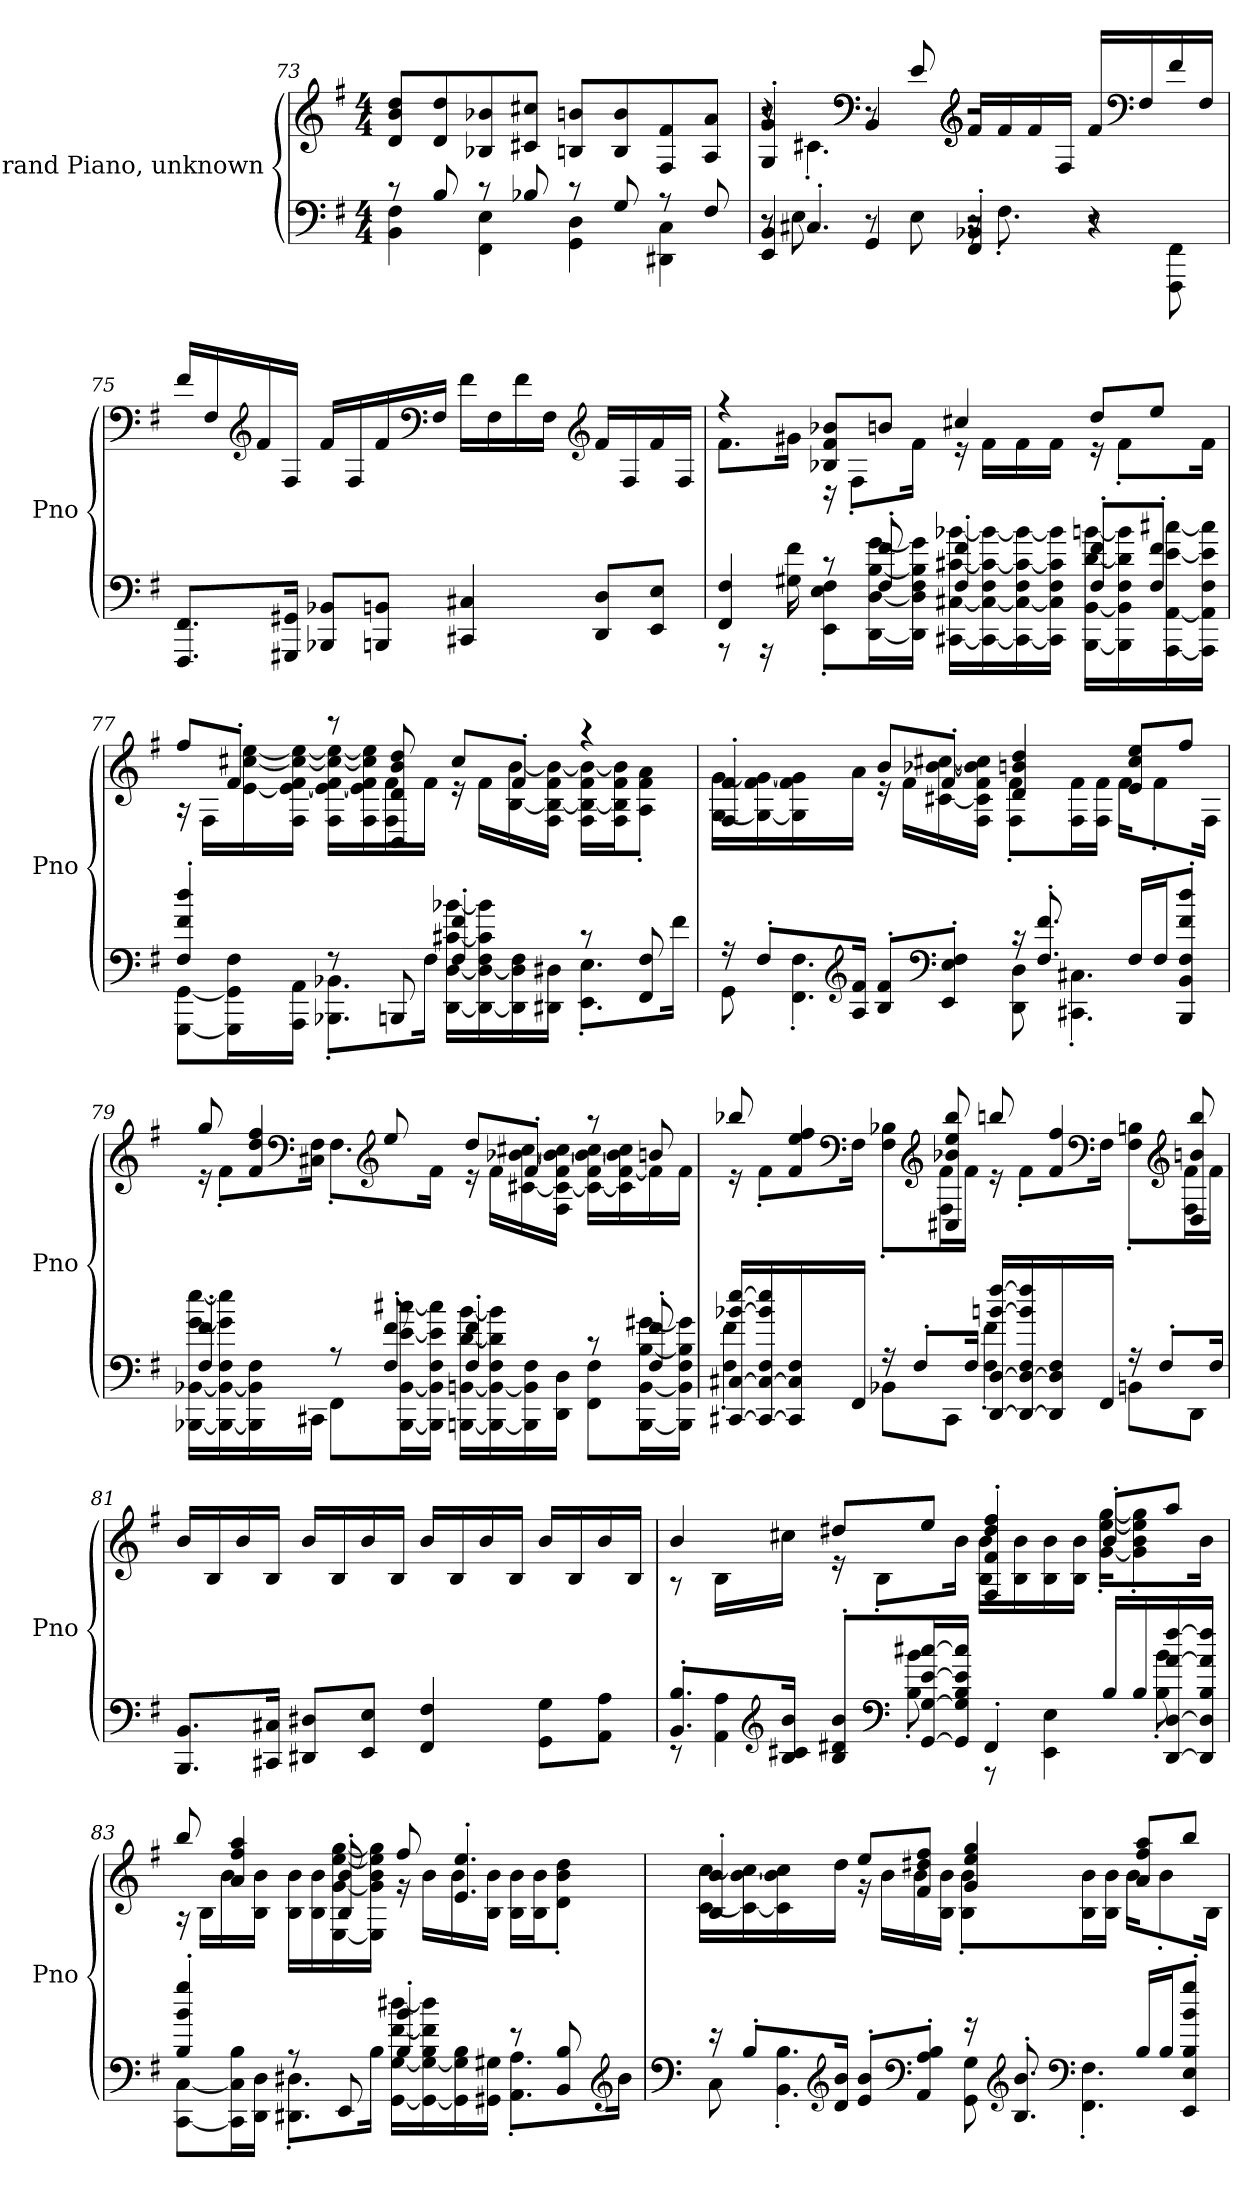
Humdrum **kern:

**kern	**kern
*part1	*part1
*staff2	*staff1
*I"Grand Piano, unknown	*
*I'Pno	*
!!LO:LB:g=z
*clefF4	*clefG2
*k[f#]	*k[f#]
*M4/4	*M4/4
=73	=73
*^	*
8r	4BB\ 4F#\	8d/ 8b/ 8dd/L
8B/	.	8d/ 8dd/
8r	4FF#\ 4E\	8B-X/ 8b-X/
8B-X/	.	8c#X/ 8cc#X/J
8r	4GG\ 4D\	8Bn/ 8bn/L
8G/	.	8B/ 8b/
8r	4DD#X\ 4C\	8F#/ 8f#/
8F#/	.	8A/ 8a/J
=74	=74	=74
*	*^	*^
*	*	*	*	*^
8r	8r	4EE/ 4BB/	4G/' 4g/'	8r	4r
4.C#X'/	8E\	.	.	4.c#X'\	.
*	*	*	*clefF4	*	*
.	8r	4GG/	8r	.	4BB/
.	8E\	.	8e/	.	.
*	*	*	*clefG2	*	*
2r	16r	4FF#/' 4BB-X/'	16f#/LL	2r	2r
.	8.F#'\	.	16f#/	.	.
.	.	.	16f#/	.	.
.	.	.	16F#/JJ	.	.
.	8r	4r	16f#/LL	.	.
*	*	*	*clefF4	*	*
.	.	.	16F#/	.	.
.	8FFF#\ 8FF#\	.	16f#/	.	.
.	.	.	16F#/JJ	.	.
*v	*v	*v	*	*	*
*	*v	*v	*v
!!LO:LB:g=z
=75	=75
8.FFF#/ 8.FF#/L	16f#/LL
.	16F#/
*	*clefG2
.	16f#/
16GGG#X/ 16GG#X/Jk	16F#/JJ
8BBB-X/ 8BB-X/L	16f#/LL
.	16F#/
8BBBn/ 8BBn/J	16f#/
*	*clefF4
.	16F#/JJ
4CC#X/ 4C#X/	16f#\LL
.	16F#\
.	16f#\
.	16F#\JJ
*	*clefG2
8DD/ 8D/L	16f#/LL
.	16F#/
8EE/ 8E/J	16f#/
.	16F#/JJ
!!LO:PB:g=z
=76	=76
*^	*^
4FF#/ 4F#/	8r	4r	8.f#\L
.	16r	.	.
.	16G#X\ 16f#\	.	16g#X\Jk
8r	8EE\' 8E\' 8F#\'L	8B-X/ 8f#/ 8b-X/L	16r
.	.	.	8F#'\L
8F#/' 8f#/'	[16DD\ [16D\ [16B\ [16g\L	8bn/J	.
.	16DD\] 16D\] 16F#\ 16B\] 16g\]JJ	.	16f#\Jk
4F#/' 4f#/'	[16CC#X\ [16C#X\ [16c#X\ [16b-X\LL	4cc#X/	16r
.	16CC#\_ 16C#\_ 16F#\ 16c#\_ 16b-\_	.	16f#\LL
.	16CC#\_ 16C#\_ 16F#\ 16c#\_ 16b-\_	.	16f#\
.	16CC#\] 16C#\] 16F#\ 16c#\] 16b-\]JJ	.	16f#\JJ
8F#/' 8f#/'L	[16BBB\ [16BB\ [16d\ [16bn\LL	8dd/L	16r
.	16BBB\] 16BB\] 16F#\ 16d\] 16b\]	.	8f#'\L
8F#/' 8f#/'J	[16AAA\ [16AA\ [16e\ [16cc#X\	8ee/J	.
.	16AAA\] 16AA\] 16F#\ 16e\] 16cc#\]JJ	.	16f#\Jk
!!LO:LB:g=z	!!
=77	=77	=77	=77
4F#/' 4f#/' 4dd/'	[8GGG\ [8GG\L	8ff#/L	16r
.	.	.	16F#\LL
.	16GGG\] 16GG\] 16F#\L	8f#'/J	[16e\ [16cc#X\ [16ee\
.	16AAA\ 16AA\JJ	.	16F#\ 16e\_ 16f#\ 16cc#\_ 16ee\_JJ
8r	8.BBB-X\' 8.BB-X\'L	8r	16F#\ 16e\_ 16f#\ 16cc#\_ 16ee\_LL
.	.	.	16F#\ 16e\] 16f#\ 16cc#\] 16ee\]
8BBBn/	.	8BB/ 8d/ 8b/ 8dd/	16F#\ 16f#\
.	16F#\Jk	.	16f#\JJ
4F#/' 4f#/'	[16DD\ [16D\ [16c#X\ [16b-X\LL	8cc#/L	16r
.	16DD\_ 16D\_ 16F#\ 16c#\] 16b-\]	.	16f#\LL
.	16DD\] 16D\] 16F#\	8f#'/J	[16B\ [16b\
.	16DD#X\ 16D#X\JJ	.	16F#\ 16B\_ 16f#\ 16b\_JJ
8r	8.EE\' 8.E\'L	4r	16F#\ 16B\_ 16f#\ 16b\_LL
.	.	.	16F#\ 16B\] 16f#\ 16b\]J
8FF#/ 8F#/	.	.	8A\' 8f#\' 8a\'J
.	16f#\Jk	.	.
!!LO:LB:g=z	!!
=78	=78	=78	=78
16r	8GG\	4F#/' 4f#/'	[16G\ [16g\LL
8F#'/L	.	.	16G\_ 16f#\ 16g\_
.	4.FF#\' 4.F#\'	.	16G\] 16f#\ 16g\]
*clefG2	*	*	*
16A/ 16f#/Jk	.	.	16a\JJ
8B/' 8f#/'L	.	8b/L	16r
.	.	.	16f#\LL
*clefF4	*	*	*
8EE/' 8E/' 8F#/'J	.	8f#'/J	[16c#X\ [16b-X\ [16cc#X\
.	.	.	16F#\ 16c#\] 16f#\ 16b-\] 16cc#\]JJ
16r	8DD\ 8D\	4d/ 4bn/ 4dd/	8F#\' 8f#\'L
8.F#/' 8.f#/'	.	.	.
.	4.CC#X\' 4.C#X\'	.	16F#\ 16f#\L
.	.	.	16F#\ 16f#\JJ
16F#/LL	.	8e/ 8cc#/ 8ee/L	16f#\KL
16F#/J	.	.	8f#'\
8BBB/' 8BB/' 8F#/' 8f#/' 8dd/'J	.	8ff#/J	.
.	.	.	16F#\Jk
!!LO:LB:g=z	!!
=79	=79	=79	=79
4F#/' 4f#/'	[16BBB-X\ [16BB-X\ [16g\ [16ee\LL	8gg/	16r
.	16BBB-\_ 16BB-\_ 16F#\ 16g\] 16ee\]	.	8f#'\L
.	16BBB-\] 16BB-\] 16F#\	4f#/ 4dd/ 4ff#/	.
*	*	*clefF4	*
.	16CC#X\JJ	.	16C#X\ 16F#\Jk
8r	8FF#\L	.	8.F#'\L
*	*	*clefG2	*
8F#/' 8f#/'	[16BBB-\ [16BB-\ [16e\ [16cc#X\L	8ee/	.
.	16BBB-\] 16BB-\] 16F#\ 16e\] 16cc#\]JJ	.	16f#\Jk
4F#/' 4f#/'	[16BBBn\ [16BBn\ [16d\ [16b\LL	8dd/L	16r
.	16BBB\_ 16BB\_ 16F#\ 16d\] 16b\]	.	16f#\LL
.	16BBB\] 16BB\] 16F#\	8f#'/J	[16c#X\ [16b-X\ [16cc#X\
.	16DD\ 16D\JJ	.	16F#\ 16c#\_ 16f#\ 16b-\_ 16cc#\_JJ
8r	8FF#\ 8F#\L	8r	16c#\_ 16f#\ 16b-\_ 16cc#\_LL
.	.	.	16c#\] [16f#\ 16b-\] 16cc#\]
8F#/' 8f#/'	[16BBB\ [16BB\ [16B\ [16g#X\L	8bn/	16f#\]
.	16BBB\] 16BB\] 16F#\ 16B\] 16g#\]JJ	.	16f#\JJ
!!LO:PB:g=z	!!
=80	=80	=80	=80
[16CC#X/ [16C#X/ [16b-X/ [16ee/LL	4F#\' 4f#\'	8bb-X/	16r
16CC#/_ 16C#/_ 16F#/ 16b-/] 16ee/]	.	.	8f#'\L
16CC#/] 16C#/] 16F#/	.	4f#/ 4ee/ 4ff#/	.
*	*	*clefF4	*
16FF#/JJ	.	.	16F#\Jk
16r	8BB-X\L	.	8F#\' 8B-X\'L
8F#'/L	.	.	.
*	*	*clefG2	*
.	8CC#\J	8C#X/ 8b-X/ 8ee/ 8bb-/	16F#\ 16f#\L
16F#/Jk	.	.	16f#\JJ
[16DD/ [16D/ [16bn/ [16ff#/LL	4F#\' 4f#\'	8bbn/	16r
16DD/_ 16D/_ 16F#/ 16b/] 16ff#/]	.	.	8f#'\L
16DD/] 16D/] 16F#/	.	4f#/ 4ff#/	.
*	*	*clefF4	*
16FF#/JJ	.	.	16F#\Jk
16r	8BBn\L	.	8F#\' 8Bn\'L
8F#'/L	.	.	.
*	*	*clefG2	*
.	8DD\J	8D/ 8bn/ 8bb/	16F#\ 16f#\L
16F#/Jk	.	.	16f#\JJ
*v	*v	*	*
*	*v	*v
!!LO:LB:g=z
=81	=81
8.BBB/ 8.BB/L	16b/LL
.	16B/
.	16b/
16CC#X/ 16C#X/Jk	16B/JJ
8DD#X/ 8D#X/L	16b/LL
.	16B/
8EE/ 8E/J	16b/
.	16B/JJ
4FF#/ 4F#/	16b/LL
.	16B/
.	16b/
.	16B/JJ
8GG\ 8G\L	16b/LL
.	16B/
8AA\ 8A\J	16b/
.	16B/JJ
=82	=82
*^	*^
8.BB/' 8.B/'L	8r	4b/	8r
.	4AA\ 4A\	.	16B\LL
*clefG2	*	*	*
16B/ 16c#X/ 16b/Jk	.	.	16cc#X\JJ
8B/' 8d#X/' 8b/'L	.	8dd#X/L	16r
.	.	.	8B'\L
*clefF4	*	*	*
[16GG/ [16G/ [16e/ [16cc#X/L	8B\' 8b\'	8ee/J	.
16GG/] 16G/] 16B/ 16e/] 16cc#/]JJ	.	.	16b\Jk
4FF#'/	8r	4F#/' 4f#/' 4dd#/' 4ff#/'	16B\ 16b\LL
.	.	.	16B\ 16b\
.	4EE\ 4E\	.	16B\ 16b\
.	.	.	16B\ 16b\JJ
16B/LL	.	8b'/L	[16g\' [16ee\' [16gg\'KL
16B/	.	.	8g\]' 8b\' 8ee\]' 8gg\]'
[16DD/ [16D/ [16a/ [16ff#/	8B\' 8b\'	8aa/J	.
16DD/] 16D/] 16B/ 16a/] 16ff#/]JJ	.	.	16b\Jk
!!LO:LB:g=z	!!
=83	=83	=83	=83
4B/' 4b/' 4gg/'	[8CC\ [8C\L	8bb/	16r
.	.	.	16B\LL
.	16CC\] 16C\] 16B\L	4a/ 4ff#/ 4aa/	16b\
.	16DD\ 16D\JJ	.	16B\ 16b\JJ
8r	8.DD#X\' 8.D#X\'L	.	16B\ 16b\LL
.	.	.	16B\ 16b\
8EE/	.	8B/' 8b/'	[16E\ [16g\ [16ee\ [16gg\
.	16B\Jk	.	16E\] 16g\] 16b\ 16ee\] 16gg\]JJ
4B/' 4b/'	[16GG\ [16G\ [16f#\ [16dd#X\LL	8ff#/	16r
.	16GG\_ 16G\_ 16B\ 16f#\] 16dd#\]	.	16b\LL
.	16GG\] 16G\] 16B\	4.e/' 4.ee/'	16b\
.	16GG#X\ 16G#X\JJ	.	16B\ 16b\JJ
8r	8.AA\' 8.A\'L	.	16B\ 16b\LL
.	.	.	16B\ 16b\J
8BB/ 8B/	.	.	8d\' 8b\' 8dd\'J
*clefG2	*	*	*
.	16b\Jk	.	.
!!LO:LB:g=z	!!
=84	=84	=84	=84
*clefF4	*	*	*
16r	8C\	4B/' 4b/'	[16c\ [16cc\LL
8B'/L	.	.	16c\_ 16b\ 16cc\_
.	4.BB\' 4.B\'	.	16c\] 16b\ 16cc\]
*clefG2	*	*	*
16d/ 16b/Jk	.	.	16dd\JJ
8e/' 8b/'L	.	8ee/L	16r
.	.	.	16b\LL
*clefF4	*	*	*
8AA/' 8A/' 8B/'J	.	8f#/ 8dd#X/ 8ff#/J	16b\
.	.	.	16B\ 16b\JJ
16r	8GG\ 8G\	4g/ 4ee/ 4gg/	8B\' 8b\'L
*clefG2	*	*	*
8.B/' 8.b/'	.	.	.
*clefF4	*	*	*
.	4.FF#\' 4.F#\'	.	16B\ 16b\L
.	.	.	16B\ 16b\JJ
16B/LL	.	8a/ 8ff#/ 8aa/L	16b\KL
16B/J	.	.	8b'\
8EE/' 8E/' 8B/' 8b/' 8gg/'J	.	8bb/J	.
.	.	.	16B\Jk
*v	*v	*	*
*	*v	*v
=	=
*-	*-
